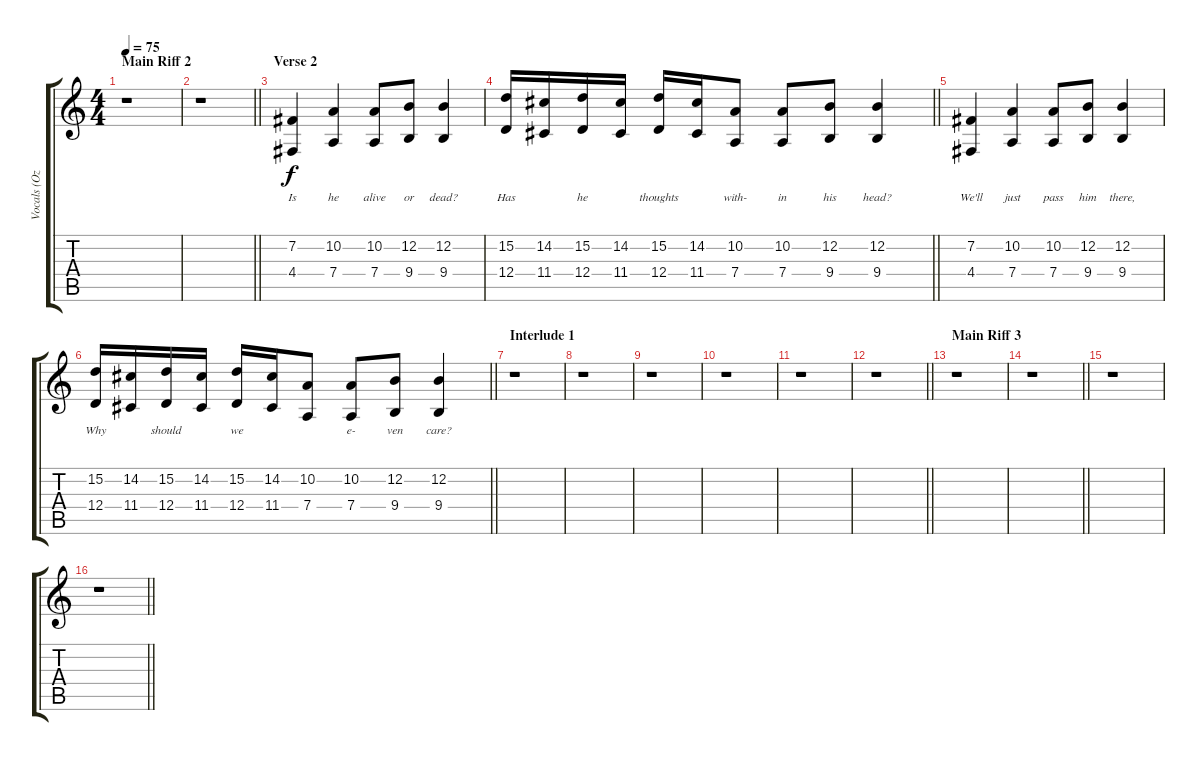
\track ("Vocals (Ozzy Osbourne)" "Vocals (Oz") {instrument tuba}
\staff {score tabs}
\tuning (E4 B3 G3 D3 A2 E2) {hide}
\ts (4 4)
\section ("" "Main Riff 2")
\tempo 75
\clef g2
\ks c
r.1{dy f} |
\barLineRight lightlight
r.1 |
\section ("" "Verse 2")
(7.2 4.4).4{lyrics (0 "") lyrics (1 "Is") lyrics (2 "") lyrics (3 "") lyrics (4 "")} (10.2 7.4).4{lyrics (0 "") lyrics (1 "he") lyrics (2 "") lyrics (3 "") lyrics (4 "")} (10.2 7.4).8{lyrics (0 "") lyrics (1 "alive") lyrics (2 "") lyrics (3 "") lyrics (4 "")} (12.2 9.4).8{lyrics (0 "") lyrics (1 "or") lyrics (2 "") lyrics (3 "") lyrics (4 "")} (12.2 9.4).4{lyrics (0 "") lyrics (1 "dead?") lyrics (2 "") lyrics (3 "") lyrics (4 "")} |
\barLineRight lightlight
(15.2 12.4).16{lyrics (0 "") lyrics (1 "Has") lyrics (2 "") lyrics (3 "") lyrics (4 "")} (14.2 11.4).16{lyrics (0 "") lyrics (1 "") lyrics (2 "") lyrics (3 "") lyrics (4 "")} (15.2 12.4).16{lyrics (0 "") lyrics (1 "he") lyrics (2 "") lyrics (3 "") lyrics (4 "")} (14.2 11.4).16{lyrics (0 "") lyrics (1 "") lyrics (2 "") lyrics (3 "") lyrics (4 "")} (15.2 12.4).16{lyrics (0 "") lyrics (1 "thoughts") lyrics (2 "") lyrics (3 "") lyrics (4 "")} (14.2 11.4).16{lyrics (0 "") lyrics (1 "") lyrics (2 "") lyrics (3 "") lyrics (4 "")} (10.2 7.4).8{lyrics (0 "") lyrics (1 "with-") lyrics (2 "") lyrics (3 "") lyrics (4 "")} (10.2 7.4).8{lyrics (0 "") lyrics (1 "in") lyrics (2 "") lyrics (3 "") lyrics (4 "")} (12.2 9.4).8{lyrics (0 "") lyrics (1 "his") lyrics (2 "") lyrics (3 "") lyrics (4 "")} (12.2 9.4).4{lyrics (0 "") lyrics (1 "head?") lyrics (2 "") lyrics (3 "") lyrics (4 "")} |
(7.2 4.4).4{lyrics (0 "") lyrics (1 "We'll") lyrics (2 "") lyrics (3 "") lyrics (4 "")} (10.2 7.4).4{lyrics (0 "") lyrics (1 "just") lyrics (2 "") lyrics (3 "") lyrics (4 "")} (10.2 7.4).8{lyrics (0 "") lyrics (1 "pass") lyrics (2 "") lyrics (3 "") lyrics (4 "")} (12.2 9.4).8{lyrics (0 "") lyrics (1 "him") lyrics (2 "") lyrics (3 "") lyrics (4 "")} (12.2 9.4).4{lyrics (0 "") lyrics (1 "there,") lyrics (2 "") lyrics (3 "") lyrics (4 "")} |
\barLineRight lightlight
(15.2 12.4).16{lyrics (0 "") lyrics (1 "Why") lyrics (2 "") lyrics (3 "") lyrics (4 "")} (14.2 11.4).16{lyrics (0 "") lyrics (1 "") lyrics (2 "") lyrics (3 "") lyrics (4 "")} (15.2 12.4).16{lyrics (0 "") lyrics (1 "should") lyrics (2 "") lyrics (3 "") lyrics (4 "")} (14.2 11.4).16{lyrics (0 "") lyrics (1 "") lyrics (2 "") lyrics (3 "") lyrics (4 "")} (15.2 12.4).16{lyrics (0 "") lyrics (1 "we") lyrics (2 "") lyrics (3 "") lyrics (4 "")} (14.2 11.4).16{lyrics (0 "") lyrics (1 "") lyrics (2 "") lyrics (3 "") lyrics (4 "")} (10.2 7.4).8{lyrics (0 "") lyrics (1 "") lyrics (2 "") lyrics (3 "") lyrics (4 "")} (10.2 7.4).8{lyrics (0 "") lyrics (1 "e-") lyrics (2 "") lyrics (3 "") lyrics (4 "")} (12.2 9.4).8{lyrics (0 "") lyrics (1 "ven") lyrics (2 "") lyrics (3 "") lyrics (4 "")} (12.2 9.4).4{lyrics (0 "") lyrics (1 "care?") lyrics (2 "") lyrics (3 "") lyrics (4 "")} |
\section ("" "Interlude 1")
r.1 |
r.1 |
r.1 |
r.1 |
r.1 |
\barLineRight lightlight
r.1 |
\section ("" "Main Riff 3")
r.1 |
\barLineRight lightlight
r.1 |
r.1 |
\barLineRight lightlight
r.1
